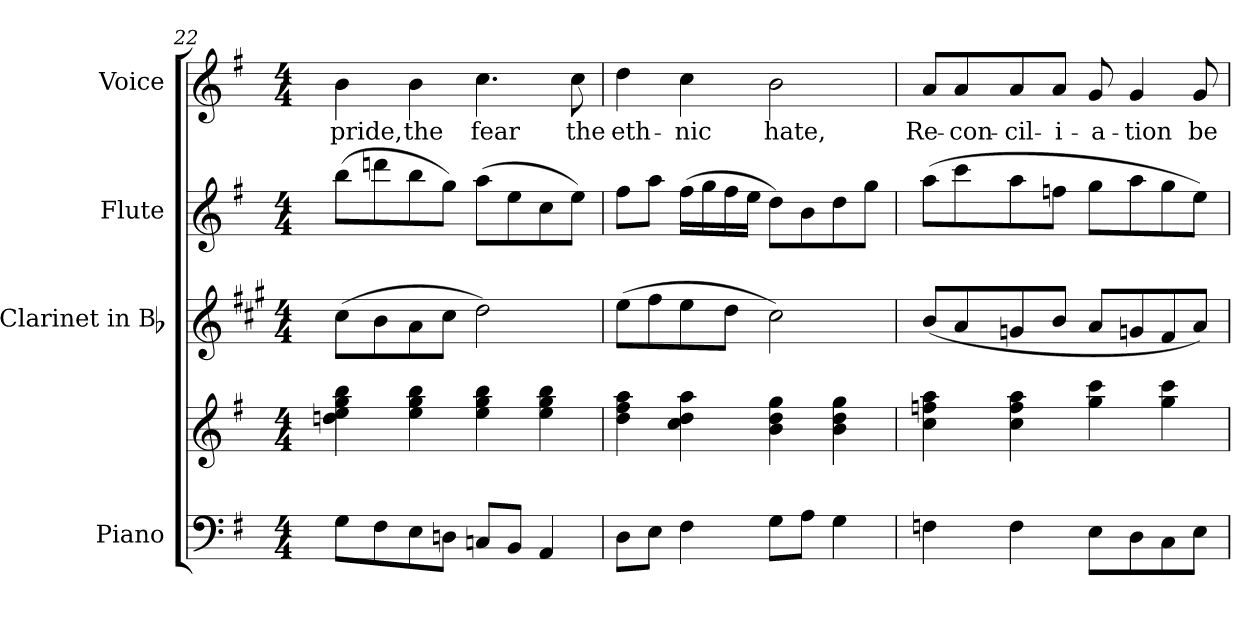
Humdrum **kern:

**kern	**kern	**kern	**kern	**kern	**text
*part4	*part4	*part3	*part2	*part1	*part1
*staff5	*staff4	*staff3	*staff2	*staff1	*staff1
*I"Piano	*	*I"Clarinet in Bb	*I"Flute	*I"Voice	*
*I'Pno.	*	*I'Cl.	*I'Fl.	*I'Voice	*
*clefF4	*clefG2	*clefG2	*clefG2	*clefG2	*
*	*	*ITrd1c2	*	*	*
*k[f#]	*k[f#]	*k[f#]	*k[f#]	*k[f#]	*
*G:	*G:	*G:	*G:	*G:	*
*M4/4	*M4/4	*M4/4	*M4/4	*M4/4	*
=22	=22	=22	=22	=22	=22
!	!	!	!	!	!LO:LY:b:color=#000000
8Gi\L	4ddni\ 4eei 4ggi 4bbi	(8bi\L	(8bbi\L	4bi\	pride,
8F#i\	.	8ai\	8dddni\	.	.
!	!	!	!	!	!LO:LY:b:color=#000000
8Ei\	4eei\ 4ggi 4bbi	8gi\	8bbi\	4bi\	the
8Dni\J	.	8bi\J	8ggi\J)	.	.
!	!	!	!	!	!LO:LY:b:color=#000000
8Cni/L	4eei\ 4ggi 4bbi	2cci\)	(8aai\L	4.cci\	fear
8BBi/J	.	.	8eei\	.	.
4AAi/	4eei\ 4ggi 4bbi	.	8cci\	.	.
!	!	!	!	!	!LO:LY:b:color=#000000
.	.	.	8eei\J)	8cci\	the
=23	=23	=23	=23	=23	=23
!	!	!	!	!	!LO:LY:b:color=#000000
8Di\L	4ddi\ 4ff#i 4aai	(8ddi\L	8ff#i\L	4ddi\	eth-
8Ei\J	.	8eei\	8aai\J	.	.
!	!	!	!	!	!LO:LY:b:color=#000000
4F#i\	4cci\ 4ddi 4aai	8ddi\	(16ff#i\LL	4cci\	-nic
.	.	.	16ggi\	.	.
.	.	8cci\J	16ff#i\	.	.
.	.	.	16eei\JJ	.	.
!	!	!	!	!	!LO:LY:b:color=#000000
8Gi\L	4bi\ 4ddi 4ggi	2bi\)	8ddi\L)	2bi\	hate,
8Ai\J	.	.	8bi\	.	.
4Gi\	4bi\ 4ddi 4ggi	.	8ddi\	.	.
.	.	.	8ggi\J	.	.
!!LO:LB:g=z
=24	=24	=24	=24	=24	=24
!	!	!	!	!	!LO:LY:b:color=#000000
4Fni\	4cci\ 4ffni 4aai	(8ai/L	(8aai\L	8ai/L	Re-
!	!	!	!	!	!LO:LY:b:color=#000000
.	.	8gi/	8ccci\	8ai/	-con-
!	!	!	!	!	!LO:LY:b:color=#000000
4Fi\	4cci\ 4ffi 4aai	8fni/	8aai\	8ai/	-cil-
!	!	!	!	!	!LO:LY:b:color=#000000
.	.	8ai/J	8ffni\J	8ai/J	-i-
!	!	!	!	!	!LO:LY:b:color=#000000
8Ei\L	4ggi\ 4ccci	8gi/L	8ggi\L	8gi/	-a-
!	!	!	!	!	!LO:LY:b:color=#000000
8Di\	.	8fni/	8aai\	4gi/	-tion
8Ci\	4ggi\ 4ccci	8ei/	8ggi\	.	.
!	!	!	!	!	!LO:LY:b:color=#000000
8Ei\J	.	8gi/J)	8eei\J)	8gi/	be-
=	=	=	=	=	=
*-	*-	*-	*-	*-	*-
